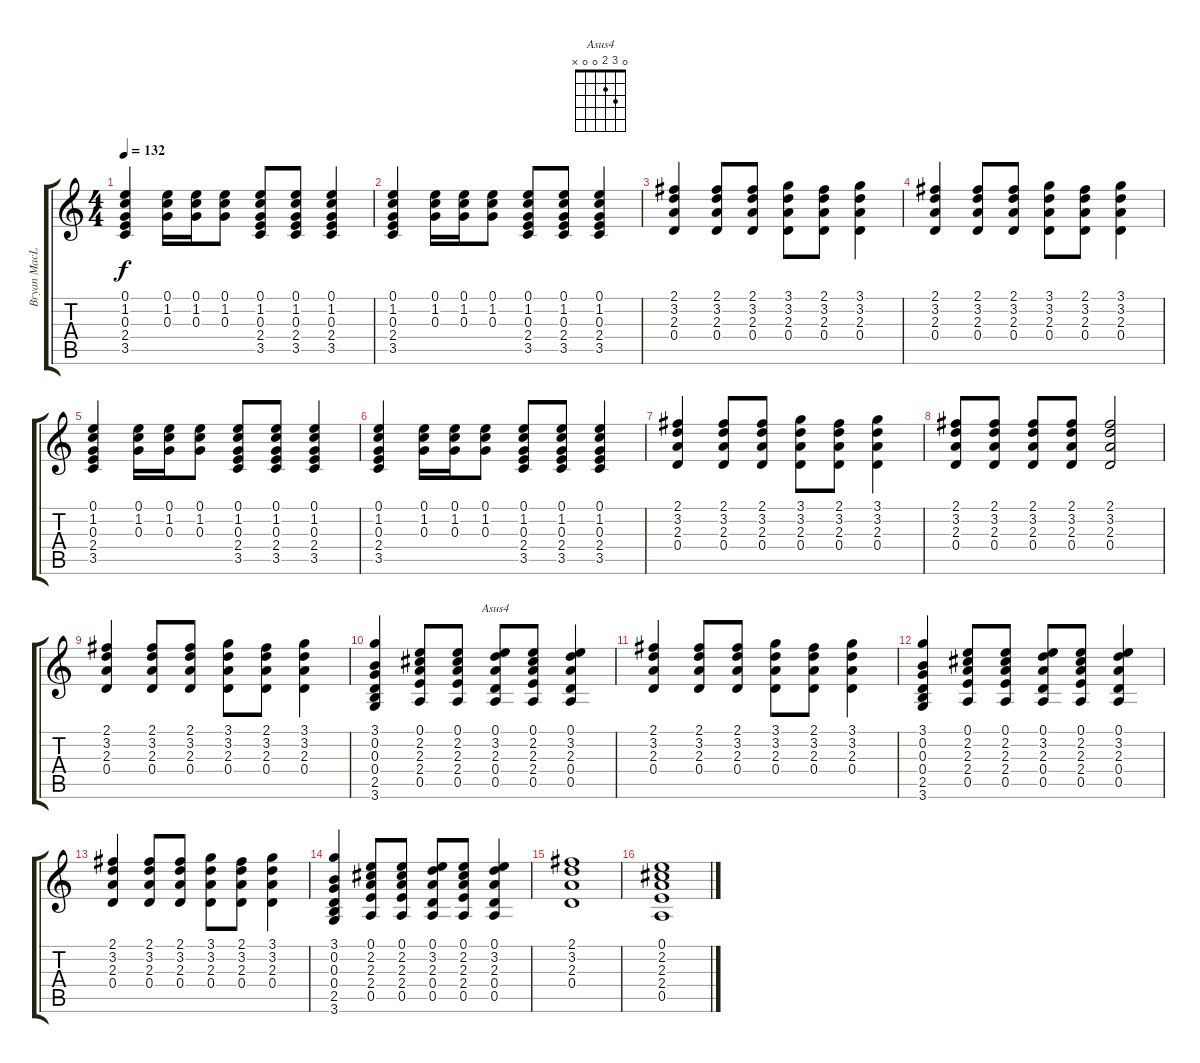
\track ("Bryan MacLean (rhythm guitar)" "Bryan MacL") {instrument electricguitarclean}
\staff {score tabs}
\tuning (E4 B3 G3 D3 A2 E2) {hide}
\chord ("Asus4" 0 3 2 0 0 x)
\ts (4 4)
\tempo 132
\clef g2
\ks c
(0.1 1.2 0.3 2.4 3.5).4{dy f} (0.1 1.2 0.3).16 (0.1 1.2 0.3).16 (0.1 1.2 0.3).8 (0.1 1.2 0.3 2.4 3.5).8 (0.1 1.2 0.3 2.4 3.5).8 (0.1 1.2 0.3 2.4 3.5).4 |
(0.1 1.2 0.3 2.4 3.5).4 (0.1 1.2 0.3).16 (0.1 1.2 0.3).16 (0.1 1.2 0.3).8 (0.1 1.2 0.3 2.4 3.5).8 (0.1 1.2 0.3 2.4 3.5).8 (0.1 1.2 0.3 2.4 3.5).4 |
(2.1 3.2 2.3 0.4).4 (2.1 3.2 2.3 0.4).8 (2.1 3.2 2.3 0.4).8 (3.1 3.2 2.3 0.4).8 (2.1 3.2 2.3 0.4).8 (3.1 3.2 2.3 0.4).4 |
(2.1 3.2 2.3 0.4).4 (2.1 3.2 2.3 0.4).8 (2.1 3.2 2.3 0.4).8 (3.1 3.2 2.3 0.4).8 (2.1 3.2 2.3 0.4).8 (3.1 3.2 2.3 0.4).4 |
(0.1 1.2 0.3 2.4 3.5).4 (0.1 1.2 0.3).16 (0.1 1.2 0.3).16 (0.1 1.2 0.3).8 (0.1 1.2 0.3 2.4 3.5).8 (0.1 1.2 0.3 2.4 3.5).8 (0.1 1.2 0.3 2.4 3.5).4 |
(0.1 1.2 0.3 2.4 3.5).4 (0.1 1.2 0.3).16 (0.1 1.2 0.3).16 (0.1 1.2 0.3).8 (0.1 1.2 0.3 2.4 3.5).8 (0.1 1.2 0.3 2.4 3.5).8 (0.1 1.2 0.3 2.4 3.5).4 |
(2.1 3.2 2.3 0.4).4 (2.1 3.2 2.3 0.4).8 (2.1 3.2 2.3 0.4).8 (3.1 3.2 2.3 0.4).8 (2.1 3.2 2.3 0.4).8 (3.1 3.2 2.3 0.4).4 |
(2.1 3.2 2.3 0.4).8 (2.1 3.2 2.3 0.4).8 (2.1 3.2 2.3 0.4).8 (2.1 3.2 2.3 0.4).8 (2.1 3.2 2.3 0.4).2 |
(2.1 3.2 2.3 0.4).4 (2.1 3.2 2.3 0.4).8 (2.1 3.2 2.3 0.4).8 (3.1 3.2 2.3 0.4).8 (2.1 3.2 2.3 0.4).8 (3.1 3.2 2.3 0.4).4 |
(3.1 0.2 0.3 0.4 2.5 3.6).4 (0.1 2.2 2.3 2.4 0.5).8 (0.1 2.2 2.3 2.4 0.5).8 (0.1 3.2 2.3 0.4 0.5).8{ch "Asus4"} (0.1 2.2 2.3 2.4 0.5).8 (0.1 3.2 2.3 0.4 0.5).4 |
(2.1 3.2 2.3 0.4).4 (2.1 3.2 2.3 0.4).8 (2.1 3.2 2.3 0.4).8 (3.1 3.2 2.3 0.4).8 (2.1 3.2 2.3 0.4).8 (3.1 3.2 2.3 0.4).4 |
(3.1 0.2 0.3 0.4 2.5 3.6).4 (0.1 2.2 2.3 2.4 0.5).8 (0.1 2.2 2.3 2.4 0.5).8 (0.1 3.2 2.3 0.4 0.5).8 (0.1 2.2 2.3 2.4 0.5).8 (0.1 3.2 2.3 0.4 0.5).4 |
(2.1 3.2 2.3 0.4).4 (2.1 3.2 2.3 0.4).8 (2.1 3.2 2.3 0.4).8 (3.1 3.2 2.3 0.4).8 (2.1 3.2 2.3 0.4).8 (3.1 3.2 2.3 0.4).4 |
(3.1 0.2 0.3 0.4 2.5 3.6).4 (0.1 2.2 2.3 2.4 0.5).8 (0.1 2.2 2.3 2.4 0.5).8 (0.1 3.2 2.3 0.4 0.5).8 (0.1 2.2 2.3 2.4 0.5).8 (0.1 3.2 2.3 0.4 0.5).4 |
(2.1 3.2 2.3 0.4).1 |
(0.1 2.2 2.3 2.4 0.5).1
